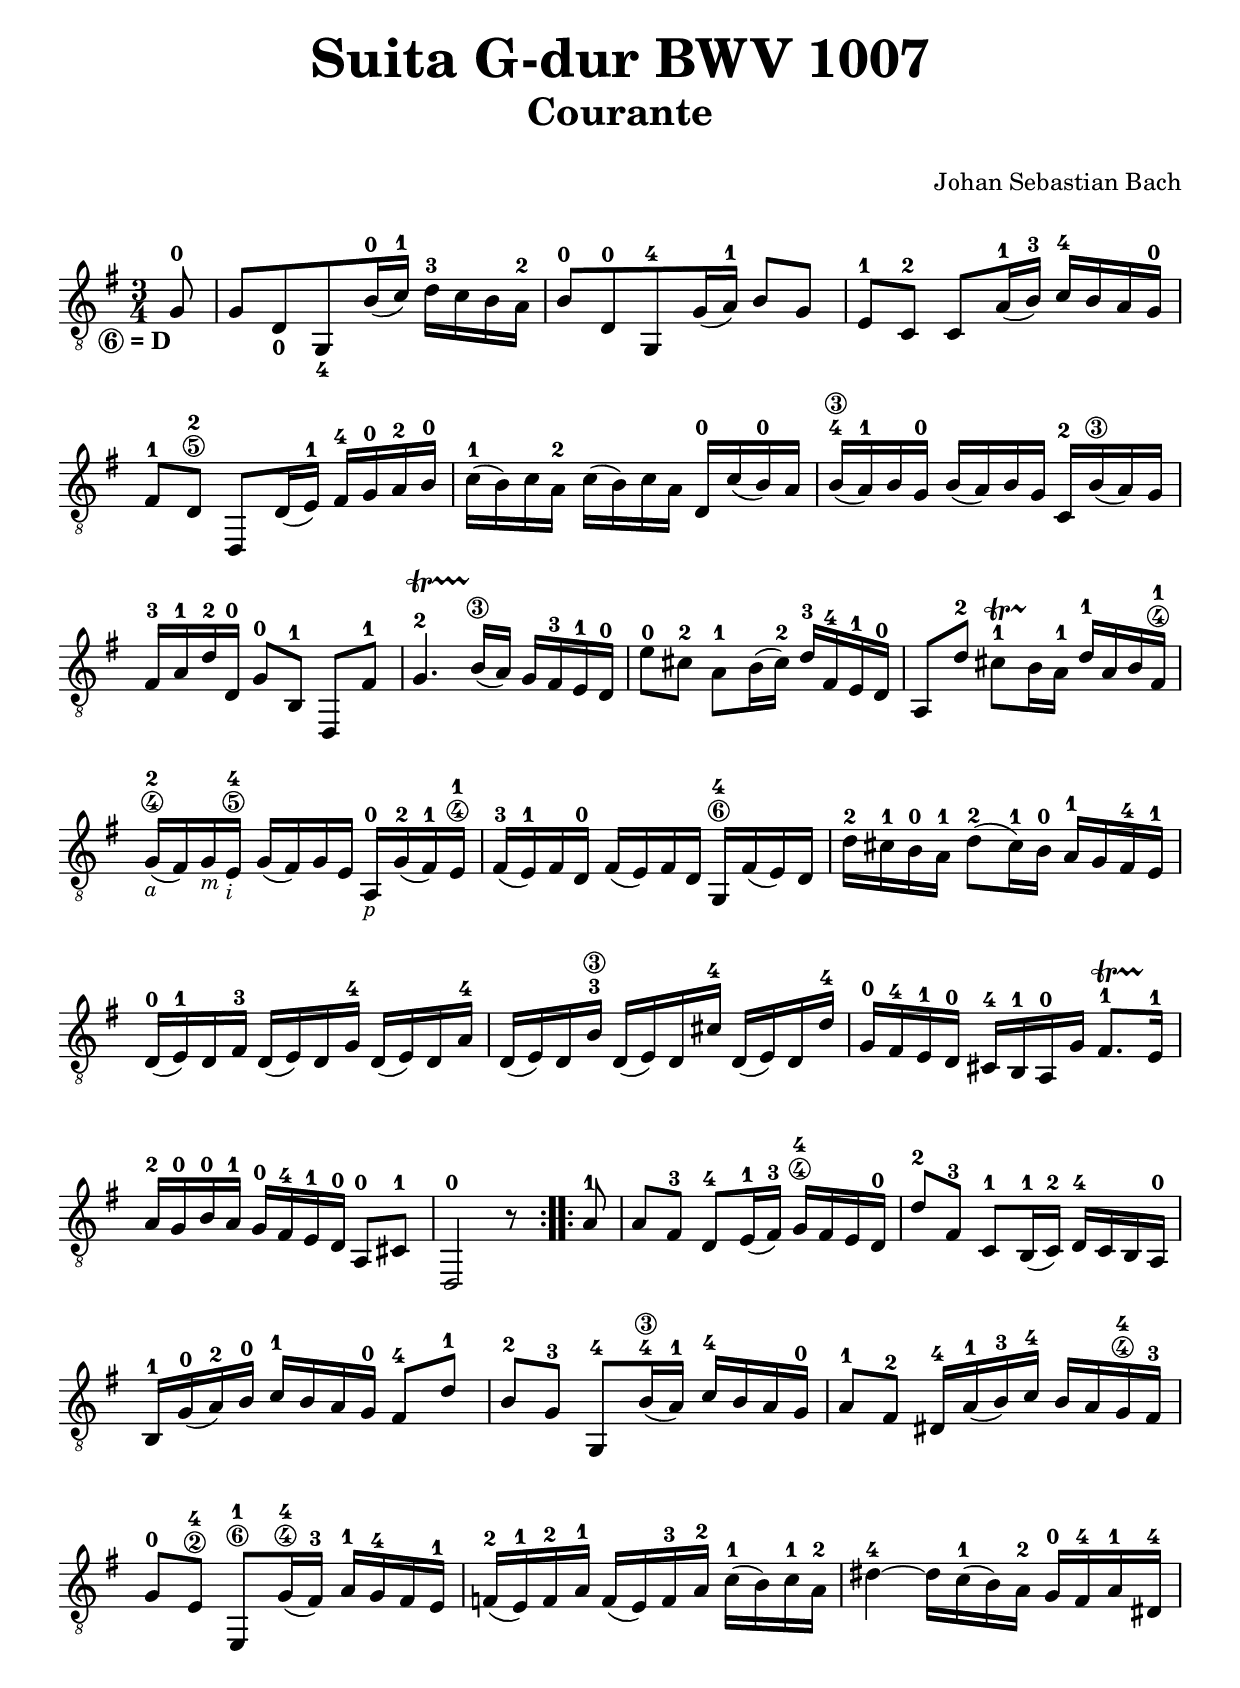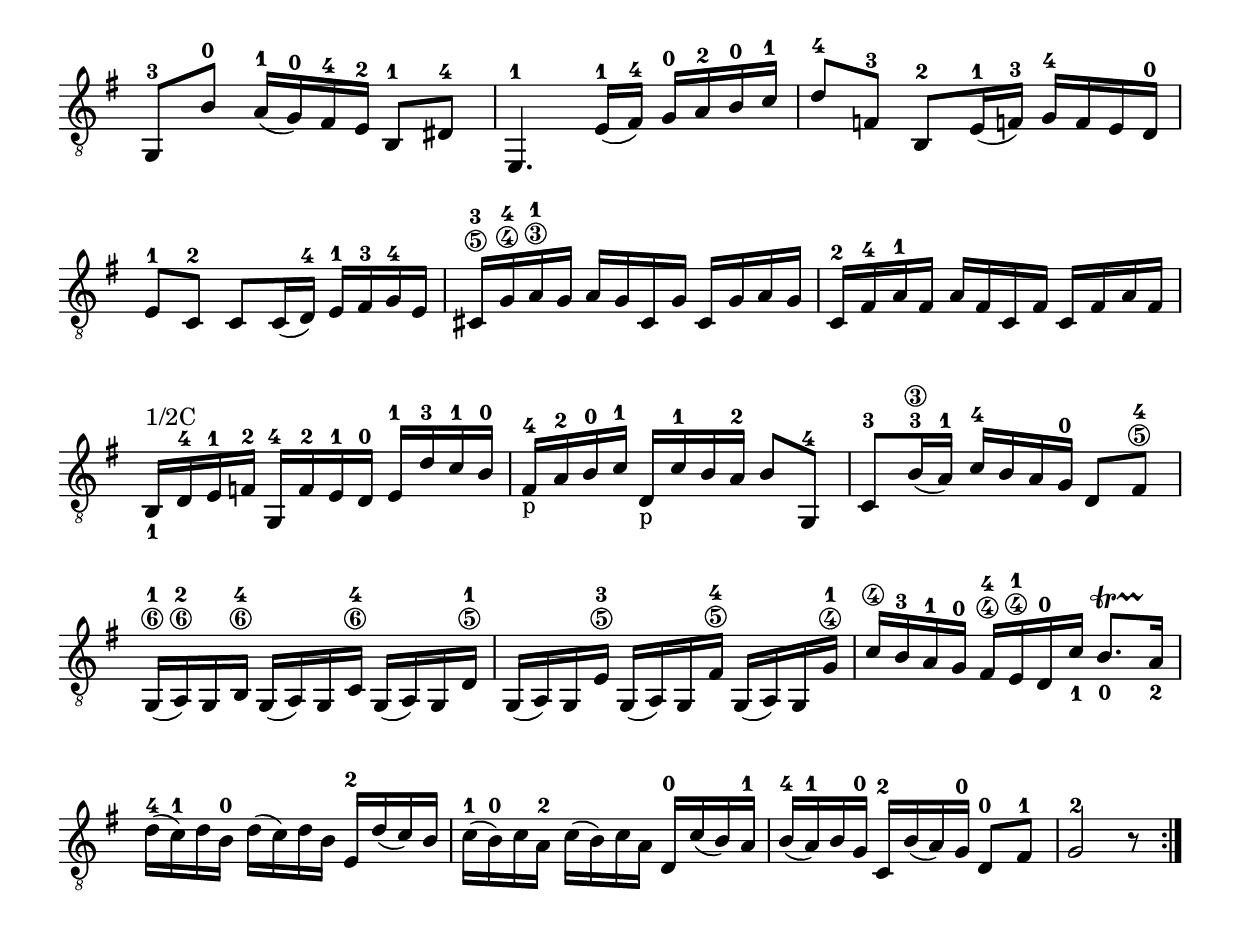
\version "2.19.80"


%\version "2.12.0"
\include "deutsch.ly"

#(ly:set-option 'point-and-click #t)
#(set-global-staff-size 18)




\layout  {
	indent = #0
	\context {
      \Score 
        \remove "Bar_number_engraver" 
        \override TextSpanner  #'(bound-details left stencil-align-dir-y) = #0
      }
    \context {
      \Lyrics
          \consists "Bar_engraver"
          \consists "Separating_line_group_engraver"
          \override BarLine #'transparent = ##f
      }
    \context {
        \Staff
          \override TimeSignature #'style = #'numbered
          \override StringNumber #'font-size = #-3
          \override Fingering #'font-size = #-3
          \override VerticalAxisGroup #'minimum-Y-extent = #'(0.5 . 3)  
          \override TextSpanner  #'(bound-details left stencil-align-dir-y) = #0
%           \override VerticalAxisGroup #'default-staff-staff-spacing
%                 #'basic-distance = #15
      }
}


%############ FINGERING ################
pfi=\markup { \smaller  \italic "p"}
ifi=\markup { \smaller  \italic "i"}
mfi=\markup { \smaller  \italic "m"}
afi=\markup { \smaller  \italic "a"}

aTag = \markup { "" }
half = \markup {\column { "1" \draw-line #'(3 . 0) "2"} }

%######### GUITAR MARKS ######################
SCORDATURE = \markup {
  \general-align #Y #CENTER { \bold { \circle {"6"} "=" "D" } }
}

SCORDATUREg = \markup {
  \general-align #Y #CENTER { \bold { \circle {"5"} "=" "G" } }
}

SCORDATUREais = \markup {
  \general-align #Y #CENTER { \bold { \circle {"2"} "=" "ais" } }
}

SCORDATUREdONE = \markup {
  \general-align #Y #CENTER { \bold { \circle {"1"} "=" "d" } }
}


%########### ARTICULATION #################
lvSempre = \markup { \italic "lasciar vibrare sempre"}
Lv = \markup { \italic "L.v."}
gliss = \markup { \italic \bold \teeny "gliss."}
dolce = \markup { \italic "dolce"}
loco = \markup { \italic "loco"}
pocometal = \markup { \italic "poco metallico"}
sim = \markup { \italic "sim."}
decisio = \markup { \italic "decisio"}
lantano = \markup{ \italic "lantano" }
sonoro = \markup{ \italic "sonoro" }
sulpont = \markup{ \italic "sul pont." }
moltoSonoro = \markup{ \italic "molto sonoro" }
naturale = \markup{ \italic "naturale" }
ord = \markup{ \italic "ord." }
marcatoIlBasso = \markup{ \italic "marcato il basso" }
semprePizz = \markup{ \italic "sempre pizz." }
% pizz = \markup{ \italic "pizz." }
pizz = #(define-music-function (parser location nouse) (string?)
  #{
    \override TextSpanner #'(bound-details centre text) = \markup { \italic "pizz. " } 
  #}
  )
tamburomil = \markup{ \italic "tamburo militare" }
vibrAlaBlues = \markup{ \italic { \column {"vibrato" "ala" "blues" }}}

leggiero = \markup{ \bold \italic "leggiero" }
agitato = \markup{ \bold \italic "agitato" }
calmo = \markup{ \bold \italic "calmo" }
rit = \markup{ \italic "rit." }

%################ DYNAMICS #######################
crescpocpoc = \markup { \italic "c r e s c e n d o   p o c o   a   p o c o"}
meno = \markup { \italic "meno"}
repalninente = \markup { \italic "repetare ad libitum al niente"}
ritmolto = \markup { \italic "molto rit."}
cresc = \markup { \italic "cresc."}

%################# TWEAKERS ####################
MvTx = #(define-music-function (parser location xy) (pair?)
  #{
    \once \override TextScript #'extra-offset = #$xy
  #}
  )
    
MvTxAll = #(define-music-function (parser location xy) (pair?)
  #{
    \override TextScript #'extra-offset = #$xy
  #}
  )

MvFi = #(define-music-function (parser location xy) (pair?)
  #{
    \once \override Fingering #'extra-offset = #$xy
  #}
  )  
  
MvFiAll = #(define-music-function (parser location xy) (pair?)
  #{
    \override Fingering #'extra-offset = #$xy
  #}
  )
  
MvStr = #(define-music-function (parser location xy) (pair?)
  #{
    \once \override StringNumber #'extra-offset = #$xy
  #}
  )  

MvStrAll = #(define-music-function (parser location xy) (pair?)
  #{
    \override StringNumber #'extra-offset = #$xy
  #}
  )  

%½
fat = #(define-music-function (parser location ft xy) (string? pair?)
#{
    \once \override TextScript #'extra-offset = #$xy
    (markup (#:line (#:bold ft ) )
  #}
  )  


arrow = \markup {
    \postscript #"
  0.2 setlinewidth
  -0.6 0.5 moveto
  0.4 1.5 lineto
  1.4 0.5 lineto
  stroke
  "
}

arrowBack = \markup {
    \postscript #"
  0.2 setlinewidth
  -0.6 1.5 moveto
  0.4 0.5 lineto
  1.4 1.5 lineto
  stroke
  "
}


%%% FLAMENCO
% Finger stroke symbols
strokeUp = \markup { \postscript #"
  0.1     setlinewidth
  0.5 0   moveto
  0.5 2   lineto
  0.2 1.4 lineto
  0.5 2   moveto
  0.8 1.4 lineto
  stroke
"}

strokeDown = \markup { \postscript #"
  0.1     setlinewidth
  0.5 2   moveto
  0.5 0   lineto
  0.2 0.6 lineto
  0.5 0   moveto
  0.8 0.6 lineto
  stroke
"}
% Golpe symbol
golpe = \markup { \postscript #"
  0.2 setlinewidth
  0 0 moveto
  1 0 lineto
  1 1 lineto
  stroke
  "\postscript #"
  0.1       setlinewidth
  -0.6 -0.1  moveto
  -0.6  1.0 lineto
  0.5  1.0 lineto
  stroke
"}
% Strokes for all fingers
pUp   = \markup { \column { \pfi \line { \strokeUp }}}
pDown = \markup { \column { \pfi \line { \strokeDown }}}
iUp   = \markup { \column { \ifi \line { \strokeUp }}}
iDown = \markup { \column { \ifi \line { \strokeDown }}}
mUp   = \markup { \column { \mfi \line { \strokeUp }}}
mDown = \markup { \column { \mfi \line { \strokeDown }}}
aUp   = \markup { \column { \afi \line { \strokeUp }}}
aDown = \markup { \column { \afi \line { \strokeDown }}}
xUp   = \markup { \column { \small x \line { \strokeUp }}}
xDown = \markup { \column { \small x \line { \strokeDown }}}

tambMil = \markup {
  \postscript #"
  0.2 setlinewidth
  0 -1 moveto
  3 1 lineto
  9 1 lineto
  stroke
  "\postscript #"
  0.2 setlinewidth
  -0.5 1 moveto
  2.5 -1 lineto
  8.5 -1 lineto
  stroke
  "
}

tambMilShort = \markup {
  \postscript #"
  0.2 setlinewidth
  0 -1 moveto
  3 1 lineto
  4 1 lineto
  stroke
  "\postscript #"
  0.2 setlinewidth
  -0.5 1 moveto
  2.5 -1 lineto
  3.5 -1 lineto
  stroke
  "
}

\paper {
  %after-title-space = 1.5\cm
  %head-separation = 0\cm
  %page-top-space = 0\cm
  bottom-margin = 1\cm
  left-margin = 1\cm
  right-margin = 1\cm
  %line-width = 18 \cm
  paper-size = "a4"
  top-margin = 1\cm
  %ragged-last-bottom = ##f
  ragged-bottom = ##f
  %annotate-spacing = ##t
  ragged-last = ##f
  ragged-right = ##f
  print-page-number = ##f
  between-system-padding = #6  %add space above and below

}


#(set-global-staff-size 21)


\header {
  title = \markup  \center-column { \fontsize #3 {"Suita G-dur BWV 1007" } "Courante" " "}
  composer = \markup \center-column { "Johan Sebastian Bach" " " }
}


\score {

  \new Staff {
    \set Staff.midiInstrument="acoustic guitar (nylon)"
    \override Staff.NoteCollision #'merge-differently-headed = ##t
    \override Staff.Stem #'length-fraction = #1.2
    \time 3/4
    \key g \major
    \clef "G_8"
    \relative c' {
      \repeat volta 2 {
        \once \override TextScript #'extra-offset = #'(-6 . 0)
        \partial8  g8^0 _\SCORDATURE | % 2
        g8 [  d8_0 g,8_4 h'16^0  (c16)^1 ]
        d16^3 [  c16  h16  a16^2 ] | % 3
        h8^0 [  d,8^0 g,8^4 g'16  (a16)^1 ]
        h8 [  g8 ] | % 4
        e8^1 [  c8^2 ]  c8 [  a'16^1  (h16)^3 ]
        c16^4 [  h16  a16  g16^0 ] | % 5
        fis8^1 [  d8\5-2 ]  d,8 [  d'16  (e16)^1 ]
        fis16^4 [  g16^0  a16^2  h16^0 ]  | % 6
        c16^1 [  (h16)  c16  a16^2 ]
        c16 [  (h16)  c16  a16 ]
        d,16^0 [  c'16  (h16)^0  a16 ] | % 7
        h16\3-4 [  (a16)^1  h16  g16^0 ]  h16 [ (a16)  h16  g16 ]  c,16^2 [  h'16\3  (a16)  g16 ] | % 8
        fis16^3 [  a16^1  d16^2  d,16^0 ]  g8^0 [
        h,8^1 ]  d,8 [  fis'8^1 ] | % 9
        g4.^2\startTrillSpan  h16\3\stopTrillSpan [  (a16) ]  g16 [  fis16^3 e16^1  d16^0 ] |
        e'8^0 [  cis8^2 ]  a8^1 [  h16
        (cis16)^2 ]  d16^3 [  fis,16^4  e16^1  d16^0
        ]  | % 11
        a8 [  d'8^2 ]  cis8^1\startTrillSpan [  h16\stopTrillSpan
        a16^1 ]  d16^1 [  a16  h16  fis16\4-1 ] | % 12
        g16\4-2 _\afi [  (fis16)  g16 _\mfi  e16\5-4_\ifi ]  g16 [
        (fis16)  g16  e16 ]  <a,-0>16 _\pfi [  <g'-2>16
        (fis16)^1  e16^1\4 ] | % 13
        fis16^3 [  (e16)^1  fis16  d16^0 ]  fis16
        [  (e16)  fis16  d16 ]  g,16\6-4 [
        fis'16  (e16)  d16 ] | % 14
        d'16^2 [  cis16^1  h16^0  a16^1 ]
        d8^2 [  (cis16)^1  h16^0 ]  a16^1 [
        g16  fis16^4  e16^1 ]  | % 15
        d16^0 [  (e16)^1  d16  fis16^3 ]  d16 [
        (e16)  d16  g16^4 ]  d16 [  (e16)
        d16  a'16^4 ] | % 16
        d,16 [  (e16)  d16  h'16\3^3 ]  d,16 [
        (e16)  d16  cis'16^4 ]  d,16 [  (e16)
        d16  d'16^4 ] | % 17
        g,16^0 [  fis16^4  e16^1  d16^0 ]  cis16^4
        [  h16^1  a16^0  g'16 ]  fis8.^1\startTrillSpan [  e16^1\stopTrillSpan
        ] | % 18
        a16^2[  g16^0  h16^0  a16^1 ]  g16^0 [
        fis16 ^4 e16^1  d16^0 ]  a8^0 [  cis8^1 ]
        | % 19
        d,2^0 r8
      }
      \repeat volta 2 {
        a''8^1 | % 38
        a8 [  fis8^3 ]  d8^4 [  e16^1  (fis16)^3 ]
        g16\4-4 [  fis16  e16  d16^0 ] | % 39
        d'8^2 [  fis,8^3 ]  c8^1 [  h16^1  (c16)^2 ]
        d16^4 [  c16  h16  a16^0 ] |
        h16^1 [  g'16^0  (a16)^2  h16^0 ]  c16^1 [
        h16  a16  g16^0 ]  fis8^4 [  d'8^1 ] | % 41
        h8^2 [  g8^3 ]  g,8^4 [  h'16\3^4  (a16)^1 ]
        c16^4 [  h16  a16  g16^0 ]  | % 42
        a8^1 [  fis8^2 ]  dis16^4 [  a'16^1  (h16)^3
        c16^4 ]  h16 [  a16  g16\4-4  fis16^3 ]
        | % 43
        g8^0 [  e8\2-4 ]  e,8\6-1 [  g'16\4-4  (fis16)^3 ]
        a16^1 [  g16^4  fis16  e16^1 ] | % 44
        f16^2 [  (e16)^1  f16^2  a16^1 ]  f16 [
        (e16)  f16^3  a16^2 ]  c16^1 [  (h16)
        c16^1  a16^2 ] | % 45
        dis4^4 ~  dis16 [  c16^1  (h16)
        a16 ]^2  g16^0 [  fis16^4  a16^1  dis,16^4
        ]  | % 46
        g,8^3 [  h'8^0 ]  a16^1 [  (g16)^0  fis16^4
        e16^2 ]  h8^1 [  dis8^4 ] | % 47
        e,4.^1  e'16^1 [  (fis16)^4 ]  g16^0 [  a16^2
        h16^0  c16^1 ] | % 48
        d8^4 [  f,8^3 ]  h,8^2 [  e16^1  (f!16)^3 ]
        g16^4 [  f16  e16  d16^0 ] | % 49
        e8^1 [  c8^2 ]  c8 [  c16  (d16)^4 ]
        e16^1 [  fis16^3  g16^4  e16 ] |
        cis16^3\5 [  g'16\4-4  a16\3-1  g16 ]  a16 [
        g16  cis,16  g'16 ]  cis,16 [
        g'16  a16  g16 ] | % 51
        c,16^2 [  fis16^4  a16^1  fis16 ]  a16
        [  fis16  c16  fis16 ]  c16 [
        fis16  a16  fis16 ] | % 52
        h,16_1^"1/2C" [  d16^4  e16^1  f16^2 ]  g,16^4 [
        f'16^2  e16^1  d16^0 ]  e16^1 [  d'16^3
        c16^1  h16^0 ] | % 53
        fis16^4_"p" [  a16^2  h16^0  c16^1 ]  d,16_"p" [
        c'16^1  h16  a16^2 ]  h8 [  g,8^4 ] | % 54
        c8^3 [  h'16^3\3  (a16)^1 ]  c16^4 [  h16
        a16  g16^0 ]  d8 [  fis8\5-4 ]  | % 55
        g,16^1\6 [  (a16)^2\6  g16  h16^4\6 ]  g16 [
        (a16)  g16  c16^4\6 ]  g16 [  (a16)
        g16  d'16^1\5 ] | % 56
        g,16 [  (a16)  g16  e'16^3\5 ]  g,16 [
        (a16)  g16  fis'16^4\5 ]  g,16 [  (a16)
        g16  g'16^1\4 ] | % 57
        c16^\4 [  h16^3  a16^1  g16^0 ]  fis16^4\4 [
        e16^1\4  d16^0  c'16_1 ]  h8._0 \startTrillSpan [  a16_2 \stopTrillSpan ]
        | % 58
        d16^4 [  (c16)^1  d16  h16^0 ]
        d16 [  (c16)  d16  h16 ]
        e,16^2 [  d'16  (c16)  h16 ] | % 59
        c16^1 [  (h16)^0  c16  a16^2 ]
        c16 [  (h16)  c16  a16 ]
        d,16^0 [  c'16  (h16)  a16^1 ] |
        h16^4 [  (a16)^1  h16  g16^0 ]  c,16^2 [
        h'16  (a16)  g16^0 ]  d8^0 [  fis8^1 ] | % 61
        g2^2 r8
      }
      \bar ":|."
    }

  }

  \midi {
    \context {
      \Score
      tempoWholesPerMinute = #(ly:make-moment 73 4)
    }
  }
  \layout {
    %ragged-last = ##t
  }

}




